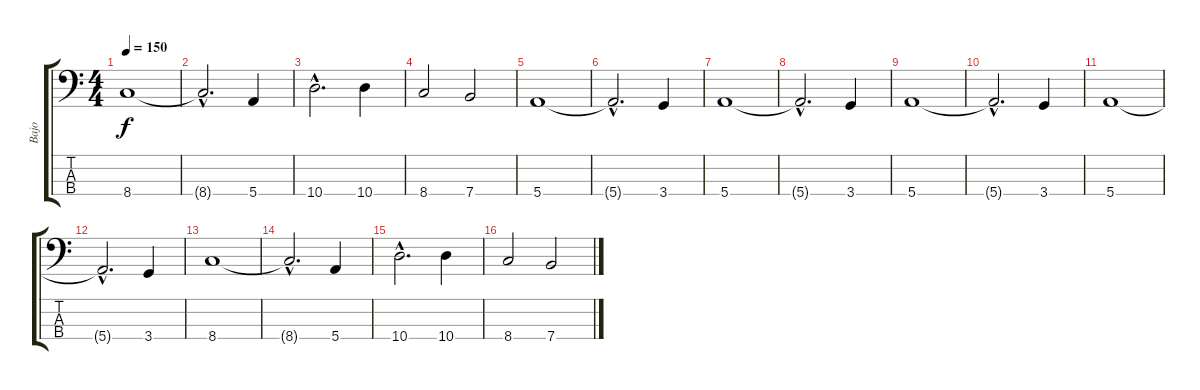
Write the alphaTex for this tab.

\track ("Bajo" "Bajo") {instrument electricbasspick}
\staff {score tabs}
\tuning (G2 D2 A1 E1) {hide}
\ts (4 4)
\tempo 150
\clef f4
\ks c
8.4.1{dy f} |
8.4{hac t}.2{d} 5.4.4 |
10.4{hac}.2{d} 10.4.4 |
8.4.2 7.4.2 |
5.4.1 |
5.4{hac t}.2{d} 3.4.4 |
5.4.1 |
5.4{hac t}.2{d} 3.4.4 |
5.4.1 |
5.4{hac t}.2{d} 3.4.4 |
5.4.1 |
5.4{hac t}.2{d} 3.4.4 |
8.4.1 |
8.4{hac t}.2{d} 5.4.4 |
10.4{hac}.2{d} 10.4.4 |
8.4.2 7.4.2
